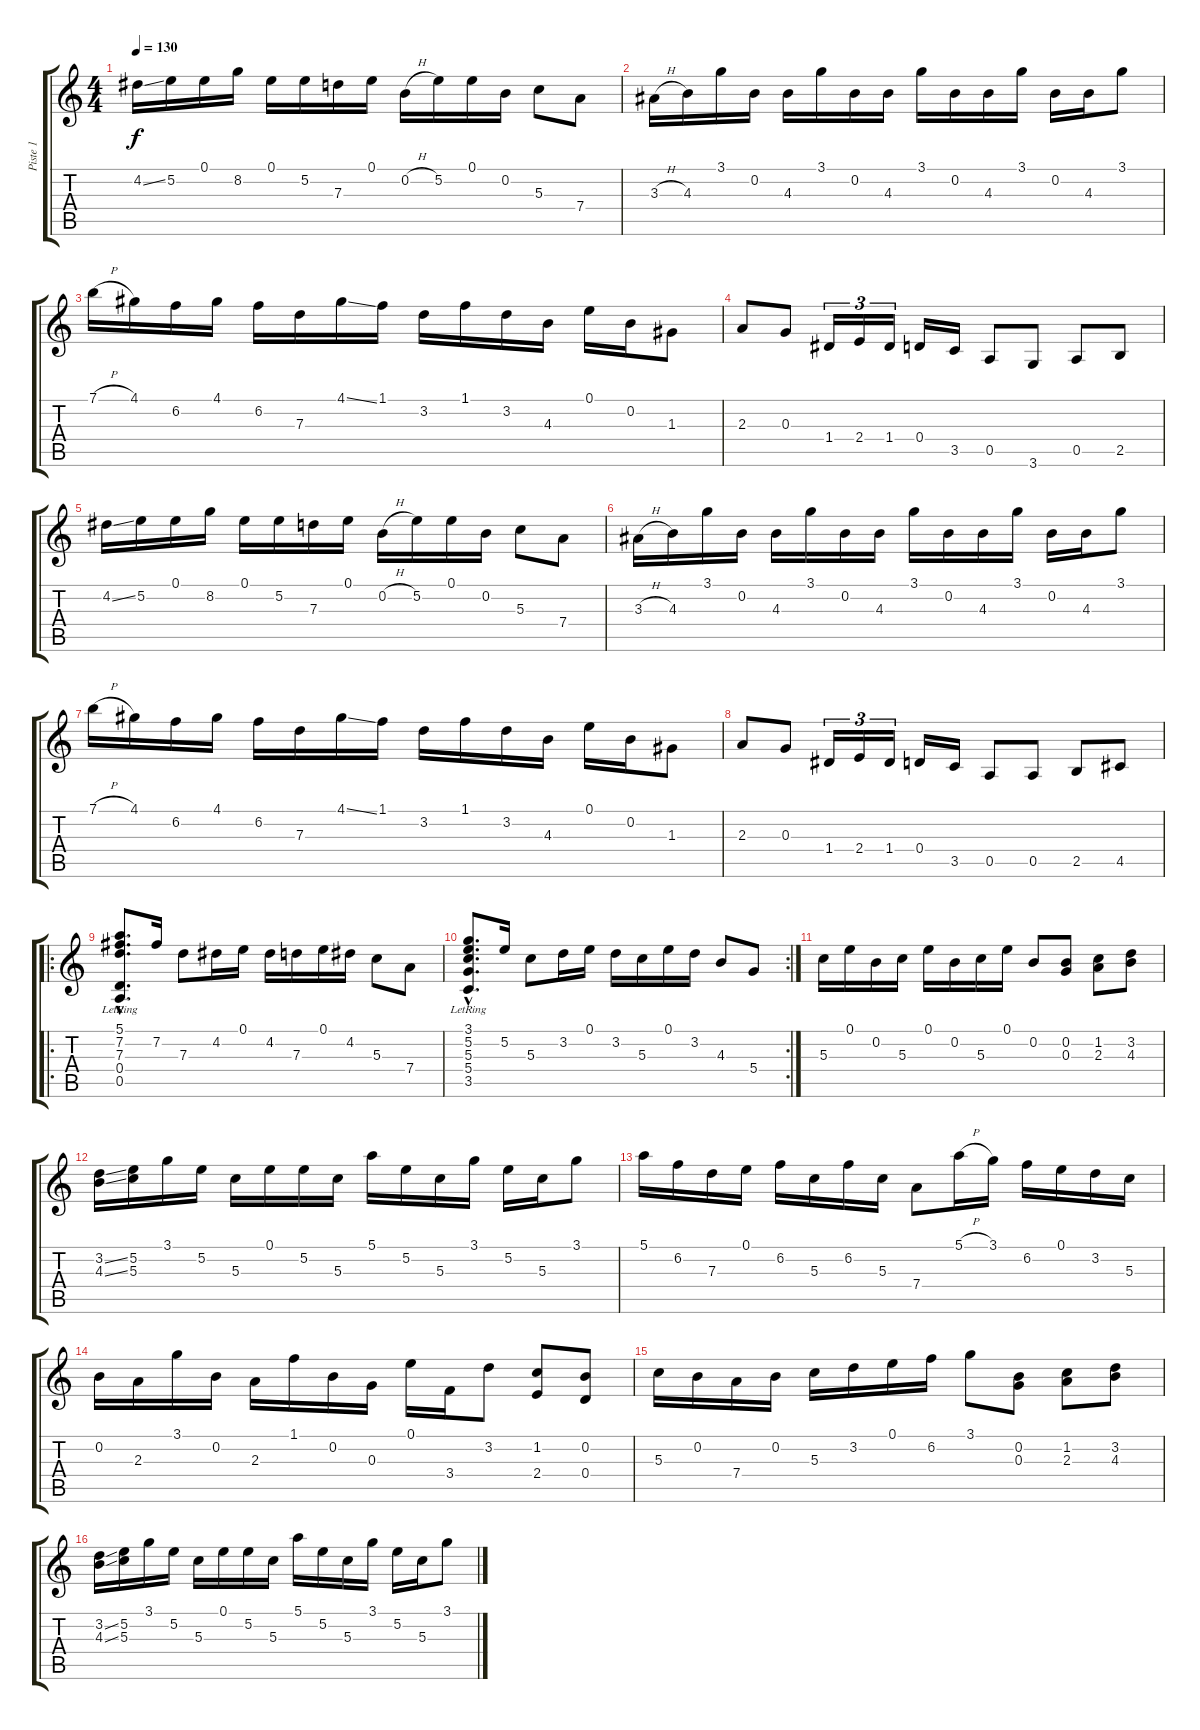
\track ("Piste 1" "Piste 1") {instrument acousticguitarsteel}
\staff {score tabs}
\tuning (E4 B3 G3 D3 A2 E2) {hide}
\ts (4 4)
\tempo 130
\clef g2
\ks c
4.2{ss}.16{dy f instrument acousticguitarsteel} 5.2.16 0.1.16 8.2.16 0.1.16 5.2.16 7.3.16 0.1.16 0.2{h}.16 5.2.16 0.1.16 0.2.16 5.3.8 7.4.8 |
3.3{h}.16 4.3.16 3.1.16 0.2.16 4.3.16 3.1.16 0.2.16 4.3.16 3.1.16 0.2.16 4.3.16 3.1.16 0.2.16 4.3.16 3.1.8 |
7.1{h}.16 4.1.16 6.2.16 4.1.16 6.2.16 7.3.16 4.1{ss}.16 1.1.16 3.2.16 1.1.16 3.2.16 4.3.16 0.1.16 0.2.16 1.3.8 |
2.3.8 0.3.8 1.4.16{tu (3 2)} 2.4.16{tu (3 2)} 1.4.16{tu (3 2)} 0.4.16 3.5.16 0.5.8 3.6.8 0.5.8 2.5.8 |
4.2{ss}.16 5.2.16 0.1.16 8.2.16 0.1.16 5.2.16 7.3.16 0.1.16 0.2{h}.16 5.2.16 0.1.16 0.2.16 5.3.8 7.4.8 |
3.3{h}.16 4.3.16 3.1.16 0.2.16 4.3.16 3.1.16 0.2.16 4.3.16 3.1.16 0.2.16 4.3.16 3.1.16 0.2.16 4.3.16 3.1.8 |
7.1{h}.16 4.1.16 6.2.16 4.1.16 6.2.16 7.3.16 4.1{ss}.16 1.1.16 3.2.16 1.1.16 3.2.16 4.3.16 0.1.16 0.2.16 1.3.8 |
2.3.8 0.3.8 1.4.16{tu (3 2)} 2.4.16{tu (3 2)} 1.4.16{tu (3 2)} 0.4.16 3.5.16 0.5.8 0.5.8 2.5.8 4.5.8 |
\ro
(5.1{hac} 7.2{hac lr} 7.3{hac} 0.4{hac} 0.5{hac}).8{d} 7.2.16 7.3.8 4.2.16 0.1.16 4.2.16 7.3.16 0.1.16 4.2.16 5.3.8 7.4.8 |
\rc 2
(3.1{hac} 5.2{hac} 5.3{hac lr} 5.4{hac} 3.5{hac}).8{d} 5.2.16 5.3.8 3.2.16 0.1.16 3.2.16 5.3.16 0.1.16 3.2.16 4.3.8 5.4.8 |
5.3.16 0.1.16 0.2.16 5.3.16 0.1.16 0.2.16 5.3.16 0.1.16 0.2.8 (0.2 0.3).8 (1.2 2.3).8 (3.2 4.3).8 |
(3.2{ss} 4.3{ss}).16 (5.2 5.3).16 3.1.16 5.2.16 5.3.16 0.1.16 5.2.16 5.3.16 5.1.16 5.2.16 5.3.16 3.1.16 5.2.16 5.3.16 3.1.8 |
5.1.16 6.2.16 7.3.16 0.1.16 6.2.16 5.3.16 6.2.16 5.3.16 7.4.8 5.1{h}.16 3.1.16 6.2.16 0.1.16 3.2.16 5.3.16 |
0.2.16 2.3.16 3.1.16 0.2.16 2.3.16 1.1.16 0.2.16 0.3.16 0.1.16 3.4.16 3.2.8 (1.2 2.4).8 (0.2 0.4).8 |
5.3.16 0.2.16 7.4.16 0.2.16 5.3.16 3.2.16 0.1.16 6.2.16 3.1.8 (0.2 0.3).8 (1.2 2.3).8 (3.2 4.3).8 |
(3.2{ss} 4.3{ss}).16 (5.2 5.3).16 3.1.16 5.2.16 5.3.16 0.1.16 5.2.16 5.3.16 5.1.16 5.2.16 5.3.16 3.1.16 5.2.16 5.3.16 3.1.8
